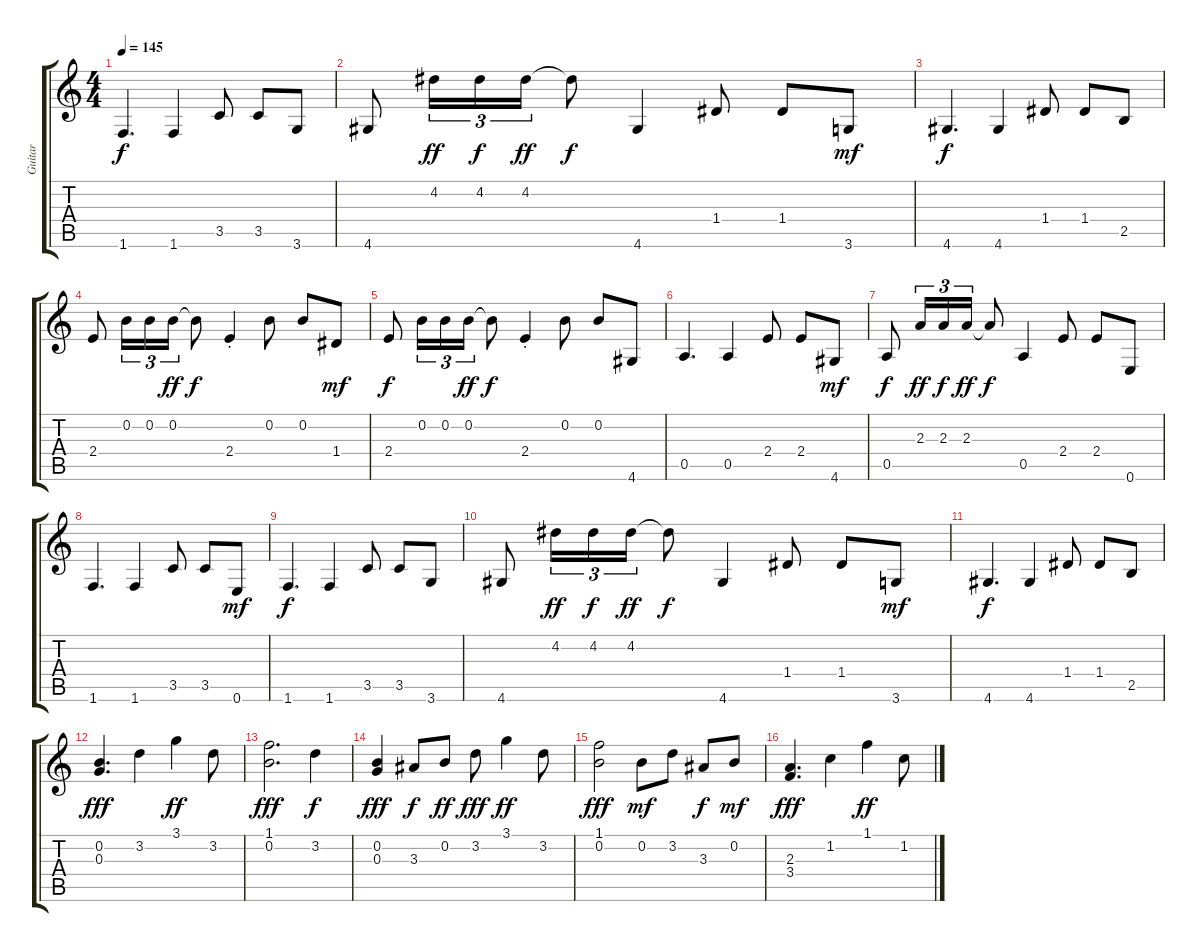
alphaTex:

\track ("Guitar" "Guitar") {instrument electricguitarclean}
\staff {score tabs}
\tuning (E4 B3 G3 D3 A2 E2) {hide}
\ts (4 4)
\tempo 145
\clef g2
\ks c
1.6.4{d dy f} 1.6.4 3.5.8 3.5.8 3.6.8 |
4.6.8 4.2.16{tu (3 2) dy ff} 4.2.16{tu (3 2) dy f} 4.2.16{tu (3 2) dy ff} 4.2{t}.8{dy f} 4.6.4 1.4.8 1.4.8 3.6.8{dy mf} |
4.6.4{d dy f} 4.6.4 1.4.8 1.4.8 2.5.8 |
2.4.8 0.2.16{tu (3 2)} 0.2.16{tu (3 2)} 0.2.16{tu (3 2) dy ff} 0.2{t}.8{dy f} 2.4{st}.4 0.2.8 0.2.8 1.4.8{dy mf} |
2.4.8{dy f} 0.2.16{tu (3 2)} 0.2.16{tu (3 2)} 0.2.16{tu (3 2) dy ff} 0.2{t}.8{dy f} 2.4{st}.4 0.2.8 0.2.8 4.6.8 |
0.5.4{d} 0.5.4 2.4.8 2.4.8 4.6.8{dy mf} |
0.5.8{dy f} 2.3.16{tu (3 2) dy ff} 2.3.16{tu (3 2) dy f} 2.3.16{tu (3 2) dy ff} 2.3{t}.8{dy f} 0.5.4 2.4.8 2.4.8 0.6.8 |
1.6.4{d} 1.6.4 3.5.8 3.5.8 0.6.8{dy mf} |
1.6.4{d dy f} 1.6.4 3.5.8 3.5.8 3.6.8 |
4.6.8 4.2.16{tu (3 2) dy ff} 4.2.16{tu (3 2) dy f} 4.2.16{tu (3 2) dy ff} 4.2{t}.8{dy f} 4.6.4 1.4.8 1.4.8 3.6.8{dy mf} |
4.6.4{d dy f} 4.6.4 1.4.8 1.4.8 2.5.8 |
(0.2 0.3).4{d dy fff} 3.2.4 3.1.4{dy ff} 3.2.8 |
(1.1 0.2).2{d dy fff} 3.2.4{dy f} |
(0.2 0.3).4{dy fff} 3.3.8{dy f} 0.2.8{dy ff} 3.2.8{dy fff} 3.1.4{dy ff} 3.2.8 |
(1.1 0.2).2{dy fff} 0.2.8{dy mf} 3.2.8 3.3.8{dy f} 0.2.8{dy mf} |
(2.3 3.4).4{d dy fff} 1.2.4 1.1.4{dy ff} 1.2.8
